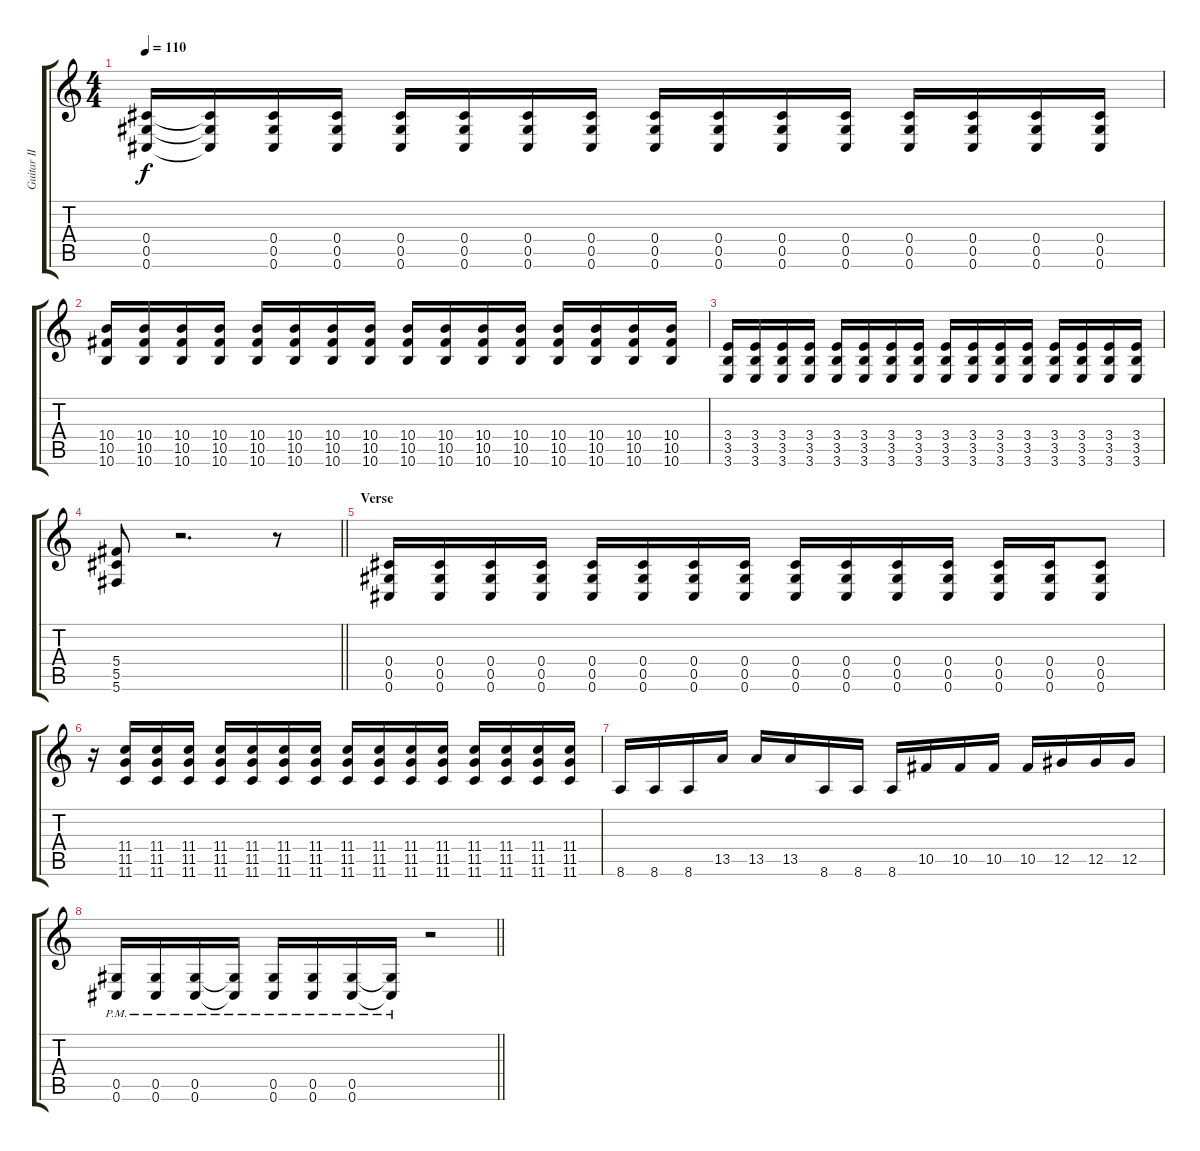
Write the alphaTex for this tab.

\track ("Guitar II" "Guitar II") {instrument distortionguitar}
\staff {score tabs}
\tuning (Eb4 Bb3 Gb3 Db3 Ab2 Db2) {hide}
\ts (4 4)
\tempo 110
\clef g2
\ks c
(0.4 0.5 0.6).16{dy f} (0.4{t} 0.5{t} 0.6{t}).16 (0.4 0.5 0.6).16 (0.4 0.5 0.6).16 (0.4 0.5 0.6).16 (0.4 0.5 0.6).16 (0.4 0.5 0.6).16 (0.4 0.5 0.6).16 (0.4 0.5 0.6).16 (0.4 0.5 0.6).16 (0.4 0.5 0.6).16 (0.4 0.5 0.6).16 (0.4 0.5 0.6).16 (0.4 0.5 0.6).16 (0.4 0.5 0.6).16 (0.4 0.5 0.6).16 |
(10.4 10.5 10.6).16 (10.4 10.5 10.6).16 (10.4 10.5 10.6).16 (10.4 10.5 10.6).16 (10.4 10.5 10.6).16 (10.4 10.5 10.6).16 (10.4 10.5 10.6).16 (10.4 10.5 10.6).16 (10.4 10.5 10.6).16 (10.4 10.5 10.6).16 (10.4 10.5 10.6).16 (10.4 10.5 10.6).16 (10.4 10.5 10.6).16 (10.4 10.5 10.6).16 (10.4 10.5 10.6).16 (10.4 10.5 10.6).16 |
(3.4 3.5 3.6).16 (3.4 3.5 3.6).16 (3.4 3.5 3.6).16 (3.4 3.5 3.6).16 (3.4 3.5 3.6).16 (3.4 3.5 3.6).16 (3.4 3.5 3.6).16 (3.4 3.5 3.6).16 (3.4 3.5 3.6).16 (3.4 3.5 3.6).16 (3.4 3.5 3.6).16 (3.4 3.5 3.6).16 (3.4 3.5 3.6).16 (3.4 3.5 3.6).16 (3.4 3.5 3.6).16 (3.4 3.5 3.6).16 |
\barLineRight lightlight
(5.4 5.5 5.6).8 r.2{d} r.8 |
\section ("" "Verse")
(0.4 0.5 0.6).16 (0.4 0.5 0.6).16 (0.4 0.5 0.6).16 (0.4 0.5 0.6).16 (0.4 0.5 0.6).16 (0.4 0.5 0.6).16 (0.4 0.5 0.6).16 (0.4 0.5 0.6).16 (0.4 0.5 0.6).16 (0.4 0.5 0.6).16 (0.4 0.5 0.6).16 (0.4 0.5 0.6).16 (0.4 0.5 0.6).16 (0.4 0.5 0.6).16 (0.4 0.5 0.6).8 |
r.16 (11.4 11.5 11.6).16 (11.4 11.5 11.6).16 (11.4 11.5 11.6).16 (11.4 11.5 11.6).16 (11.4 11.5 11.6).16 (11.4 11.5 11.6).16 (11.4 11.5 11.6).16 (11.4 11.5 11.6).16 (11.4 11.5 11.6).16 (11.4 11.5 11.6).16 (11.4 11.5 11.6).16 (11.4 11.5 11.6).16 (11.4 11.5 11.6).16 (11.4 11.5 11.6).16 (11.4 11.5 11.6).16 |
8.6.16 8.6.16 8.6.16 13.5.16 13.5.16 13.5.16 8.6.16 8.6.16 8.6.16 10.5.16 10.5.16 10.5.16 10.5.16 12.5.16 12.5.16 12.5.16 |
\barLineRight lightlight
(0.5{pm} 0.6{pm}).16 (0.5{pm} 0.6{pm}).16 (0.5{pm} 0.6{pm}).16 (0.5{pm t} 0.6{pm t}).16 (0.5{pm} 0.6{pm}).16 (0.5{pm} 0.6{pm}).16 (0.5{pm} 0.6{pm}).16 (0.5{pm t} 0.6{pm t}).16 r.2
